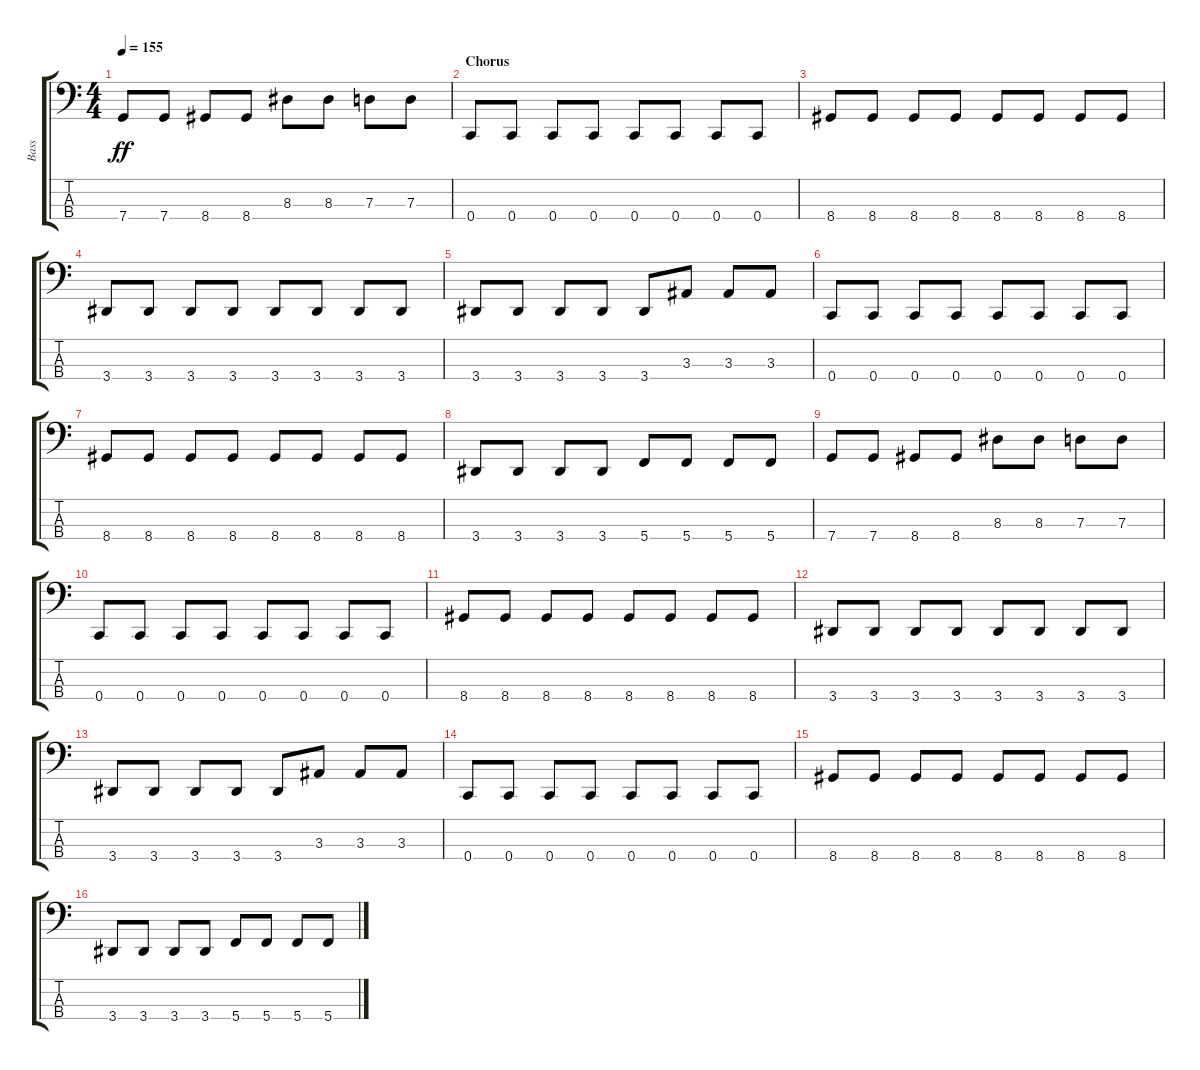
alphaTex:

\track ("Bass" "Bass") {instrument electricbassfinger}
\staff {score tabs}
\tuning (F2 C2 G1 C1) {hide}
\ts (4 4)
\tempo 155
\clef f4
\ks c
7.4.8{dy ff} 7.4.8 8.4.8 8.4.8 8.3.8 8.3.8 7.3.8 7.3.8 |
\section ("" "Chorus")
0.4.8 0.4.8 0.4.8 0.4.8 0.4.8 0.4.8 0.4.8 0.4.8 |
8.4.8 8.4.8 8.4.8 8.4.8 8.4.8 8.4.8 8.4.8 8.4.8 |
3.4.8 3.4.8 3.4.8 3.4.8 3.4.8 3.4.8 3.4.8 3.4.8 |
3.4.8 3.4.8 3.4.8 3.4.8 3.4.8 3.3.8 3.3.8 3.3.8 |
0.4.8 0.4.8 0.4.8 0.4.8 0.4.8 0.4.8 0.4.8 0.4.8 |
8.4.8 8.4.8 8.4.8 8.4.8 8.4.8 8.4.8 8.4.8 8.4.8 |
3.4.8 3.4.8 3.4.8 3.4.8 5.4.8 5.4.8 5.4.8 5.4.8 |
7.4.8 7.4.8 8.4.8 8.4.8 8.3.8 8.3.8 7.3.8 7.3.8 |
0.4.8 0.4.8 0.4.8 0.4.8 0.4.8 0.4.8 0.4.8 0.4.8 |
8.4.8 8.4.8 8.4.8 8.4.8 8.4.8 8.4.8 8.4.8 8.4.8 |
3.4.8 3.4.8 3.4.8 3.4.8 3.4.8 3.4.8 3.4.8 3.4.8 |
3.4.8 3.4.8 3.4.8 3.4.8 3.4.8 3.3.8 3.3.8 3.3.8 |
0.4.8 0.4.8 0.4.8 0.4.8 0.4.8 0.4.8 0.4.8 0.4.8 |
8.4.8 8.4.8 8.4.8 8.4.8 8.4.8 8.4.8 8.4.8 8.4.8 |
3.4.8 3.4.8 3.4.8 3.4.8 5.4.8 5.4.8 5.4.8 5.4.8
